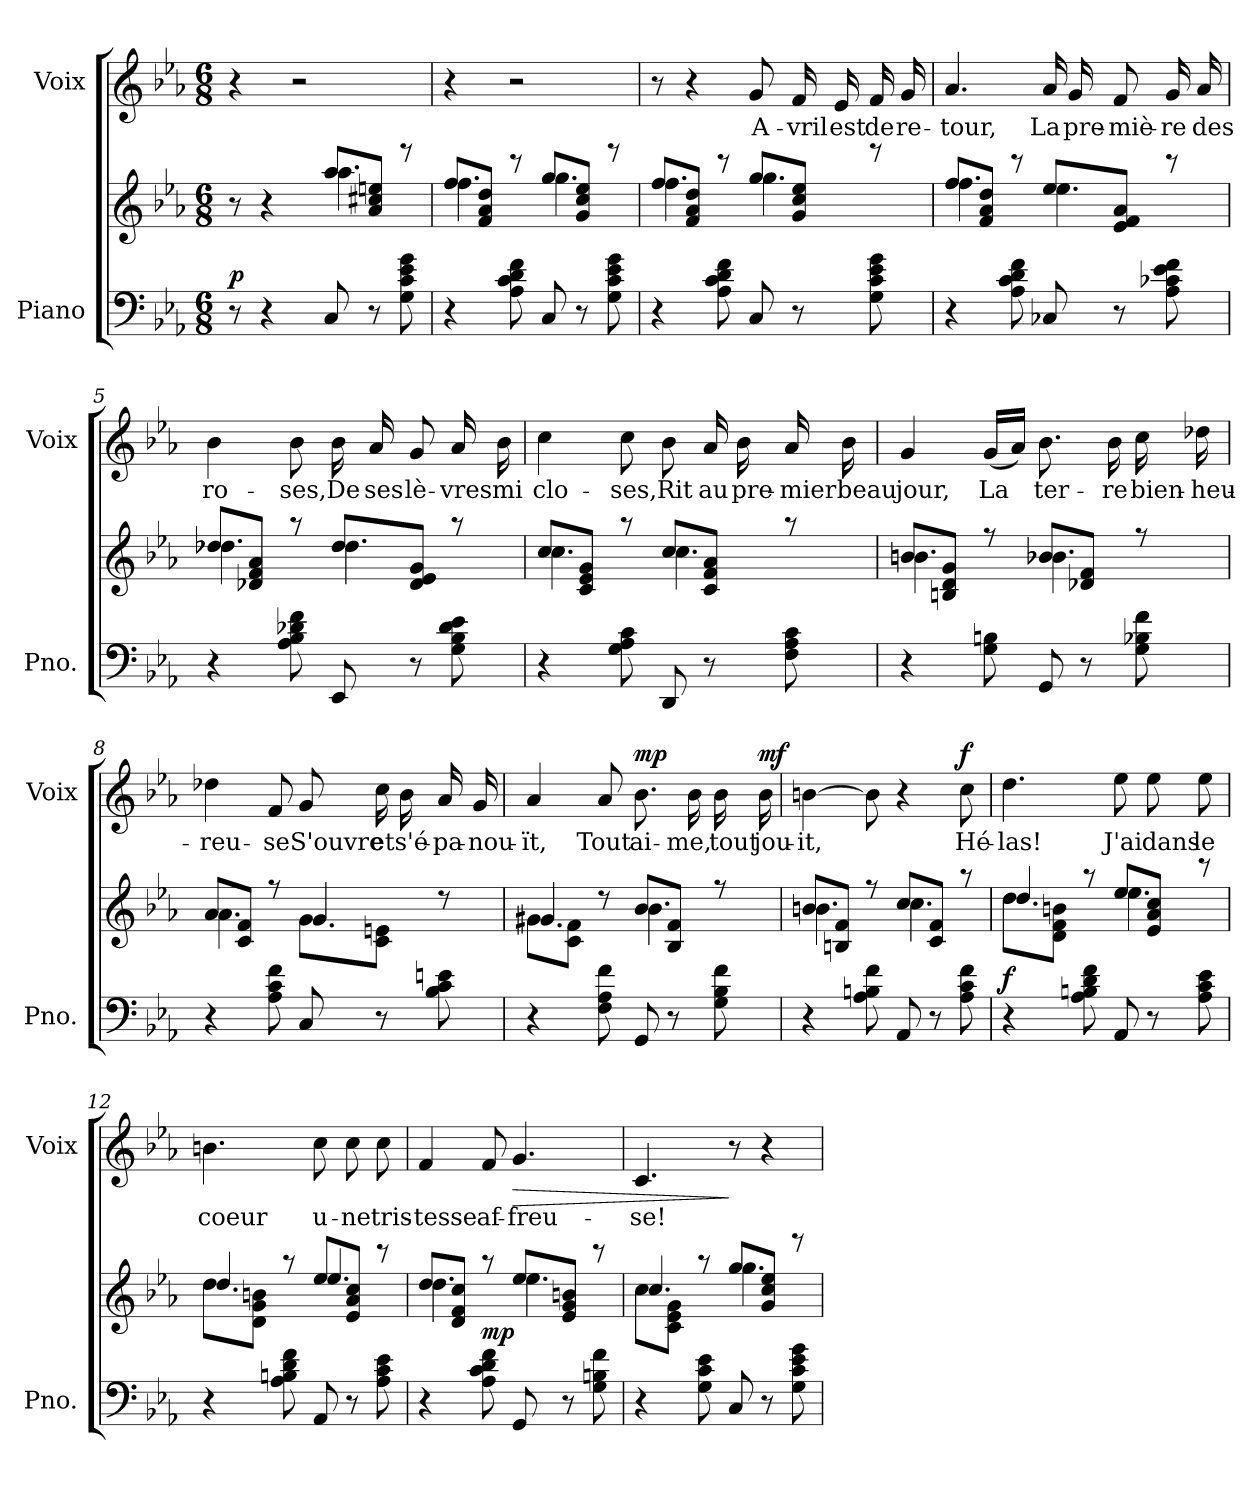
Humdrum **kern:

**kern	**kern	**dynam	**kern	**text	**dynam
*part2	*part2	*part2	*part1	*part1	*part1
*staff3	*staff2	*staff2/3	*staff1	*staff1	*staff1
*I"Piano	*	*	*I"Voix	*	*
*I'Pno.	*	*	*I'Voix	*	*
*clefF4	*clefG2	*	*clefG2	*	*
*k[b-e-a-]	*k[b-e-a-]	*	*k[b-e-a-]	*	*
*M6/8	*M6/8	*	*M6/8	*	*
*MM70	*MM70	*	*MM70	*	*
=1	=1	=1	=1	=1	=1
*	*^	*	*	*	*
!	!	!	!LO:DY:a=2	!	!	!
8r	8r	4.ryy	p	4r	.	.
4r	4r	.	.	.	.	.
.	.	.	.	2r	.	.
8C/	8aa-/L	4.aa-\	.	.	.	.
8r	8a-/ 8cc#X/ 8een/J	.	.	.	.	.
8G\ 8c\ 8e-\ 8g\	8r	.	.	.	.	.
=2	=2	=2	=2	=2	=2	=2
4r	8ff/L	4.ff\	.	4r	.	.
.	8f/ 8a-/ 8dd/J	.	.	.	.	.
8A-\ 8c\ 8d\ 8f\	8r	.	.	2r	.	.
8C/	8gg/L	4.gg\	.	.	.	.
8r	8g/ 8cc/ 8ee-/J	.	.	.	.	.
8G\ 8c\ 8e-\ 8g\	8r	.	.	.	.	.
=3	=3	=3	=3	=3	=3	=3
4r	8ff/L	4.ff\	.	8r	.	.
.	8f/ 8a-/ 8dd/J	.	.	4r	.	.
8A-\ 8c\ 8d\ 8f\	8r	.	.	.	.	.
8C/	8gg/L	4.gg\	.	8g/	A-	.
8r	8g/ 8cc/ 8ee-/J	.	.	16f/	-vril	.
.	.	.	.	16e-/	est	.
8G\ 8c\ 8e-\ 8g\	8r	.	.	16f/	de	.
.	.	.	.	16g/	re-	.
!!LO:LB:g=z
=4	=4	=4	=4	=4	=4	=4
4r	8ff/L	4.ff\	.	4.a-/	-tour,	.
.	8f/ 8a-/ 8dd/J	.	.	.	.	.
8A-\ 8c\ 8d\ 8f\	8r	.	.	.	.	.
8C-X/	8ee-/L	4.ee-\	.	16a-/	La	.
.	.	.	.	16g/	pre-	.
8r	8e-/ 8f/ 8a-/J	.	.	8f/	-miè-	.
8A-\ 8c-X\ 8e-\ 8f\	8r	.	.	16g/	-re	.
.	.	.	.	16a-/	des	.
=5	=5	=5	=5	=5	=5	=5
4r	8dd-X/L	4.dd-X\	.	4b-\	ro-	.
.	8d-X/ 8f/ 8a-/J	.	.	.	.	.
8A-\ 8B-\ 8d-X\ 8f\	8r	.	.	8b-\	-ses,	.
8EE-/	8dd-/L	4.dd-\	.	16b-\	De	.
.	.	.	.	16a-/	ses	.
8r	8d-/ 8e-/ 8g/J	.	.	8g/	lè-	.
8G\ 8B-\ 8d-\ 8e-\	8r	.	.	16a-/	-vres	.
.	.	.	.	16b-\	mi	.
!!LO:LB:g=z
=6	=6	=6	=6	=6	=6	=6
4r	8cc/L	4.cc\	.	4cc\	clo-	.
.	8c/ 8e-/ 8g/J	.	.	.	.	.
8G\ 8A-\ 8c\	8r	.	.	8cc\	-ses,	.
8DD/	8cc/L	4.cc\	.	8b-\	Rit	.
8r	8c/ 8f/ 8a-/J	.	.	16a-/	au	.
.	.	.	.	16b-\	pre-	.
8F\ 8A-\ 8c\	8r	.	.	16a-/	-mier	.
.	.	.	.	16b-\	beau	.
=7	=7	=7	=7	=7	=7	=7
4r	8bn/L	4.bn\	.	4g/	jour,	.
.	8Bn/ 8d/ 8g/J	.	.	.	.	.
8G\ 8Bn\	8r	.	.	(16g/LL	La	.
.	.	.	.	16a-/JJ)	.	.
8GG/	8b-X/L	4.b-X\	.	8.b-\	ter-	.
8r	8d-X/ 8f/J	.	.	.	.	.
.	.	.	.	16b-\	-re	.
8G\ 8B-X\ 8f\	8r	.	.	16cc\	bien-	.
.	.	.	.	16dd-X\	-heu-	.
!!LO:PB:g=z
=8	=8	=8	=8	=8	=8	=8
4r	8a-/L	4.a-\	.	4dd-X\	-reu-	.
.	8c/ 8f/J	.	.	.	.	.
8A-\ 8c\ 8f\	8r	.	.	8f/	-se	.
8C/	8g\L	4.g/	.	8g/	S'ouvre	.
8r	8c\ 8en\J	.	.	16cc\	et	.
.	.	.	.	16b-\	s'é-	.
8B-\ 8c\ 8en\	8r	.	.	16a-/	-pa-	.
.	.	.	.	16g/	-nou-	.
=9	=9	=9	=9	=9	=9	=9
4r	8g#X\L	4.g#X/	.	4a-/	-ït,	.
.	8c\ 8f\J	.	.	.	.	.
!	!	!	!	!	!	!LO:DY:a
8F\ 8A-\ 8f\	8r	.	.	8a-/	Tout	other-dynamics
!	!	!	!	!	!	!LO:DY:a
8GG/	8b-/L	4.b-\	.	8.b-\	ai-	mp
8r	8B-/ 8f/J	.	.	.	.	.
.	.	.	.	16b-\	-me,	.
8G\ 8B-\ 8f\	8r	.	.	16b-\	tout	.
!	!	!	!	!	!	!LO:DY:a
.	.	.	.	16b-\	jou-	mf
!!LO:LB:g=z
=10	=10	=10	=10	=10	=10	=10
4r	8bn/L	4.bn\	.	[4bn\	-it,	.
.	8Bn/ 8f/J	.	.	.	.	.
8A-\ 8Bn\ 8f\	8r	.	.	8b\]	.	.
8AA-/	8cc/L	4.cc\	.	4r	.	.
8r	8c/ 8f/J	.	.	.	.	.
!	!	!	!	!	!	!LO:DY:a
8A-\ 8c\ 8f\	8r	.	.	8cc\	Hé-	f
=11	=11	=11	=11	=11	=11	=11
!	!	!	!LO:DY:a=2	!	!	!
4r	8dd\L	4.dd/	f	4.dd\	-las!	.
.	8d\ 8f\ 8bn\J	.	.	.	.	.
8A-\ 8Bn\ 8d\ 8f\	8r	.	.	.	.	.
8AA-/	8ee-/L	4.ee-\	.	8ee-\	J'ai	.
8r	8e-/ 8a-/ 8cc/J	.	.	8ee-\	dans	.
8A-\ 8c\ 8e-\	8r	.	.	8ee-\	le	.
=12	=12	=12	=12	=12	=12	=12
4r	8dd\L	4.dd/	.	4.bn\	coeur	.
.	8d\ 8g\ 8bn\J	.	.	.	.	.
8A-\ 8Bn\ 8d\ 8f\	8r	.	.	.	.	.
8AA-/	8ee-/L	4.ee-/	.	8cc\	u-	.
8r	8e-/ 8a-/ 8cc/J	.	.	8cc\	-ne	.
8A-\ 8c\ 8e-\	8r	.	.	8cc\	tris-	.
!!LO:LB:g=z
=13	=13	=13	=13	=13	=13	=13
4r	8dd/L	4.dd\	.	4f/	-tesse	.
.	8d/ 8f/ 8cc/J	.	.	.	.	.
!	!	!	!LO:DY:a=2	!	!	!LO:DY:a
8A-\ 8c\ 8d\ 8f\	8r	.	mp	8f/	af-	other-dynamics
!	!	!	!LO:DY:a=2	!	!	!LO:HP:b
8GG/	8ee-/L	4.ee-\	other-dynamics	4.g/	-freu-	>
8r	8e-/ 8g/ 8bn/J	.	.	.	.	.
8G\ 8Bn\ 8f\	8r	.	.	.	.	.
=14	=14	=14	=14	=14	=14	=14
4r	8cc\L	4.cc/	.	4.c/	-se!	.
.	8c\ 8e-\ 8g\J	.	.	.	.	.
8G\ 8c\ 8e-\	8r	.	.	.	.	.
8C/	8gg/L	4.gg\	.	8r	.	]
8r	8g/ 8cc/ 8ee-/J	.	.	4r	.	.
8G\ 8c\ 8e-\ 8g\	8r	.	.	.	.	.
*	*v	*v	*	*	*	*
=	=	=	=	=	=
*-	*-	*-	*-	*-	*-
